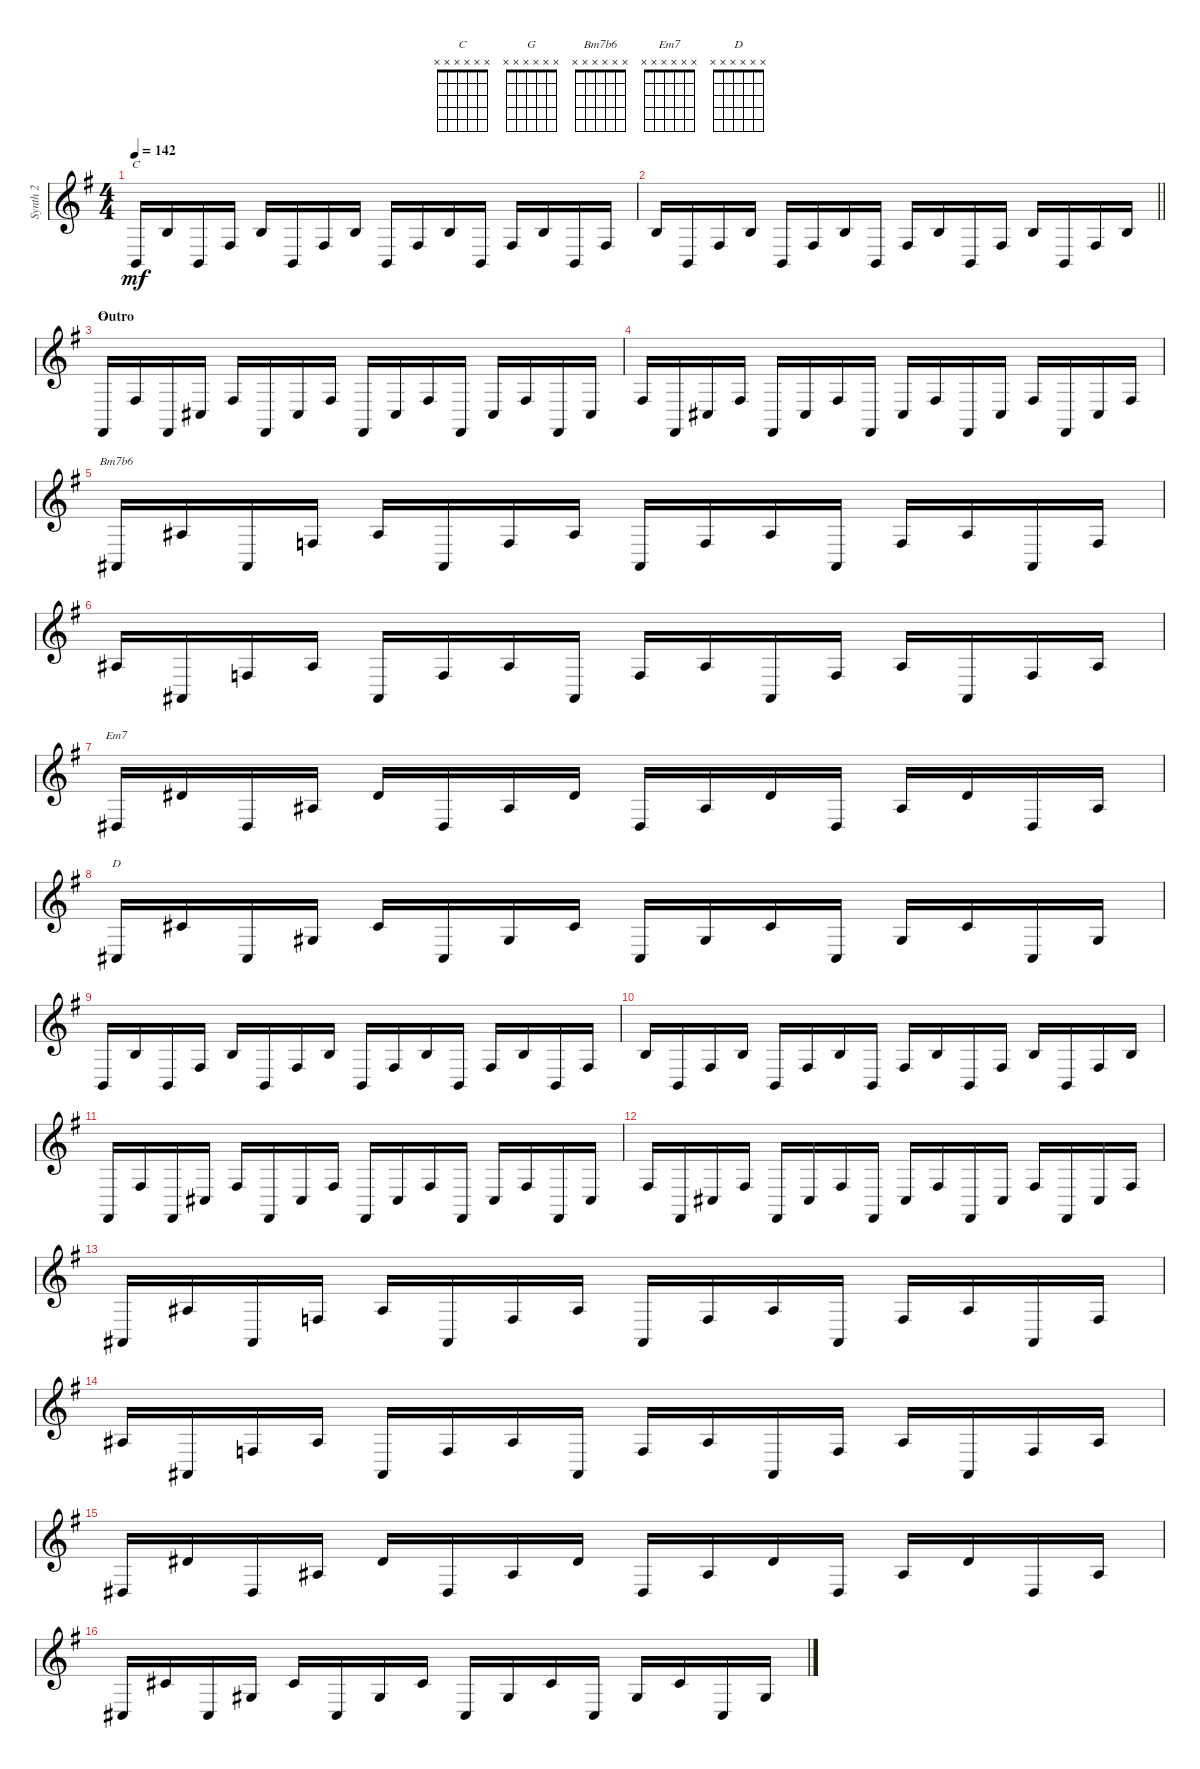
\track ("Synth 2" "Synth 2") {instrument lead2sawtooth}
\staff {score}
\tuning (Eb4 Bb3 Gb3 Db3 Ab2 Eb2) {hide}
\chord ("C" x x x x x x)
\chord ("G" x x x x x x)
\chord ("Bm7b6" x x x x x x)
\chord ("Em7" x x x x x x)
\chord ("D" x x x x x x)
\ts (4 4)
\tempo 142
\clef g2
\ks g
3.5.16{ch "C" dy mf} 5.3.16 3.5.16 5.4.16 5.3.16 3.5.16 5.4.16 5.3.16 3.5.16 5.4.16 5.3.16 3.5.16 5.4.16 5.3.16 3.5.16 5.4.16 |
\barLineRight lightlight
5.3.16 3.5.16 5.4.16 5.3.16 3.5.16 5.4.16 5.3.16 3.5.16 5.4.16 5.3.16 3.5.16 5.4.16 5.3.16 3.5.16 5.4.16 5.3.16 |
\section ("" "Outro")
3.6.16{ch "G"} 5.4.16 3.6.16 5.5.16 5.4.16 3.6.16 5.5.16 5.4.16 3.6.16 5.5.16 5.4.16 3.6.16 5.5.16 5.4.16 3.6.16 5.5.16 |
5.4.16 3.6.16 5.5.16 5.4.16 3.6.16 5.5.16 5.4.16 3.6.16 5.5.16 5.4.16 3.6.16 5.5.16 5.4.16 3.6.16 5.5.16 5.4.16 |
7.6.16{ch "Bm7b6"} 9.4.16 7.6.16 9.5.16 9.4.16 7.6.16 9.5.16 9.4.16 7.6.16 9.5.16 9.4.16 7.6.16 9.5.16 9.4.16 7.6.16 9.5.16 |
9.4.16 7.6.16 9.5.16 9.4.16 7.6.16 9.5.16 9.4.16 7.6.16 9.5.16 9.4.16 7.6.16 9.5.16 9.4.16 7.6.16 9.5.16 9.4.16 |
7.5.16{ch "Em7"} 9.3.16 7.5.16 9.4.16 9.3.16 7.5.16 9.4.16 9.3.16 7.5.16 9.4.16 9.3.16 7.5.16 9.4.16 9.3.16 7.5.16 9.4.16 |
5.5.16{ch "D"} 7.3.16 5.5.16 7.4.16 7.3.16 5.5.16 7.4.16 7.3.16 5.5.16 7.4.16 7.3.16 5.5.16 7.4.16 7.3.16 5.5.16 7.4.16 |
3.5.16 5.3.16 3.5.16 5.4.16 5.3.16 3.5.16 5.4.16 5.3.16 3.5.16 5.4.16 5.3.16 3.5.16 5.4.16 5.3.16 3.5.16 5.4.16 |
5.3.16 3.5.16 5.4.16 5.3.16 3.5.16 5.4.16 5.3.16 3.5.16 5.4.16 5.3.16 3.5.16 5.4.16 5.3.16 3.5.16 5.4.16 5.3.16 |
3.6.16 5.4.16 3.6.16 5.5.16 5.4.16 3.6.16 5.5.16 5.4.16 3.6.16 5.5.16 5.4.16 3.6.16 5.5.16 5.4.16 3.6.16 5.5.16 |
5.4.16 3.6.16 5.5.16 5.4.16 3.6.16 5.5.16 5.4.16 3.6.16 5.5.16 5.4.16 3.6.16 5.5.16 5.4.16 3.6.16 5.5.16 5.4.16 |
7.6.16 9.4.16 7.6.16 9.5.16 9.4.16 7.6.16 9.5.16 9.4.16 7.6.16 9.5.16 9.4.16 7.6.16 9.5.16 9.4.16 7.6.16 9.5.16 |
9.4.16 7.6.16 9.5.16 9.4.16 7.6.16 9.5.16 9.4.16 7.6.16 9.5.16 9.4.16 7.6.16 9.5.16 9.4.16 7.6.16 9.5.16 9.4.16 |
7.5.16 9.3.16 7.5.16 9.4.16 9.3.16 7.5.16 9.4.16 9.3.16 7.5.16 9.4.16 9.3.16 7.5.16 9.4.16 9.3.16 7.5.16 9.4.16 |
5.5.16 7.3.16 5.5.16 7.4.16 7.3.16 5.5.16 7.4.16 7.3.16 5.5.16 7.4.16 7.3.16 5.5.16 7.4.16 7.3.16 5.5.16 7.4.16
